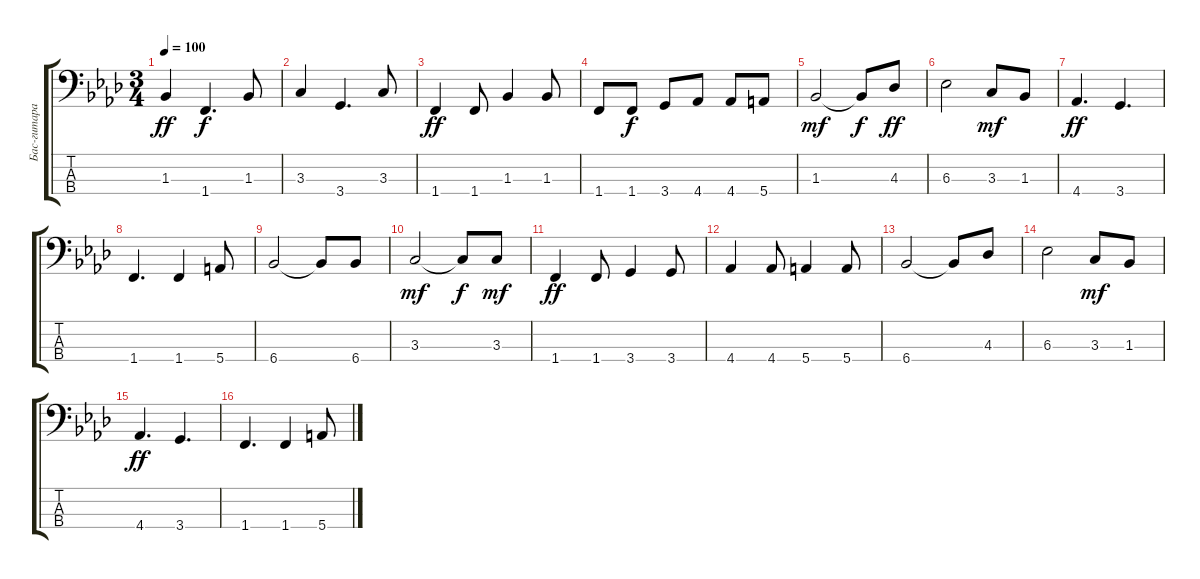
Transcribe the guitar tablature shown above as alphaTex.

\track ("Бас-гитара" "Бас-гитара") {instrument electricbassfinger}
\staff {score tabs}
\tuning (G2 D2 A1 E1) {hide}
\ts (3 4)
\tempo 100
\clef f4
\ks fminor
1.3.4{dy ff} 1.4.4{d dy f} 1.3.8 |
3.3.4 3.4.4{d} 3.3.8 |
1.4.4{dy ff} 1.4.8 1.3.4 1.3.8 |
1.4.8 1.4.8{dy f} 3.4.8 4.4.8 4.4.8 5.4.8 |
1.3.2{dy mf} 1.3{t}.8{dy f} 4.3.8{dy ff} |
6.3.2 3.3.8{dy mf} 1.3.8 |
4.4.4{d dy ff} 3.4.4{d} |
1.4.4{d} 1.4.4 5.4.8 |
6.4.2 6.4{t}.8 6.4.8 |
3.3.2{dy mf} 3.3{t}.8{dy f} 3.3.8{dy mf} |
1.4.4{dy ff} 1.4.8 3.4.4 3.4.8 |
4.4.4 4.4.8 5.4.4 5.4.8 |
6.4.2 6.4{t}.8 4.3.8 |
6.3.2 3.3.8{dy mf} 1.3.8 |
4.4.4{d dy ff} 3.4.4{d} |
1.4.4{d} 1.4.4 5.4.8
